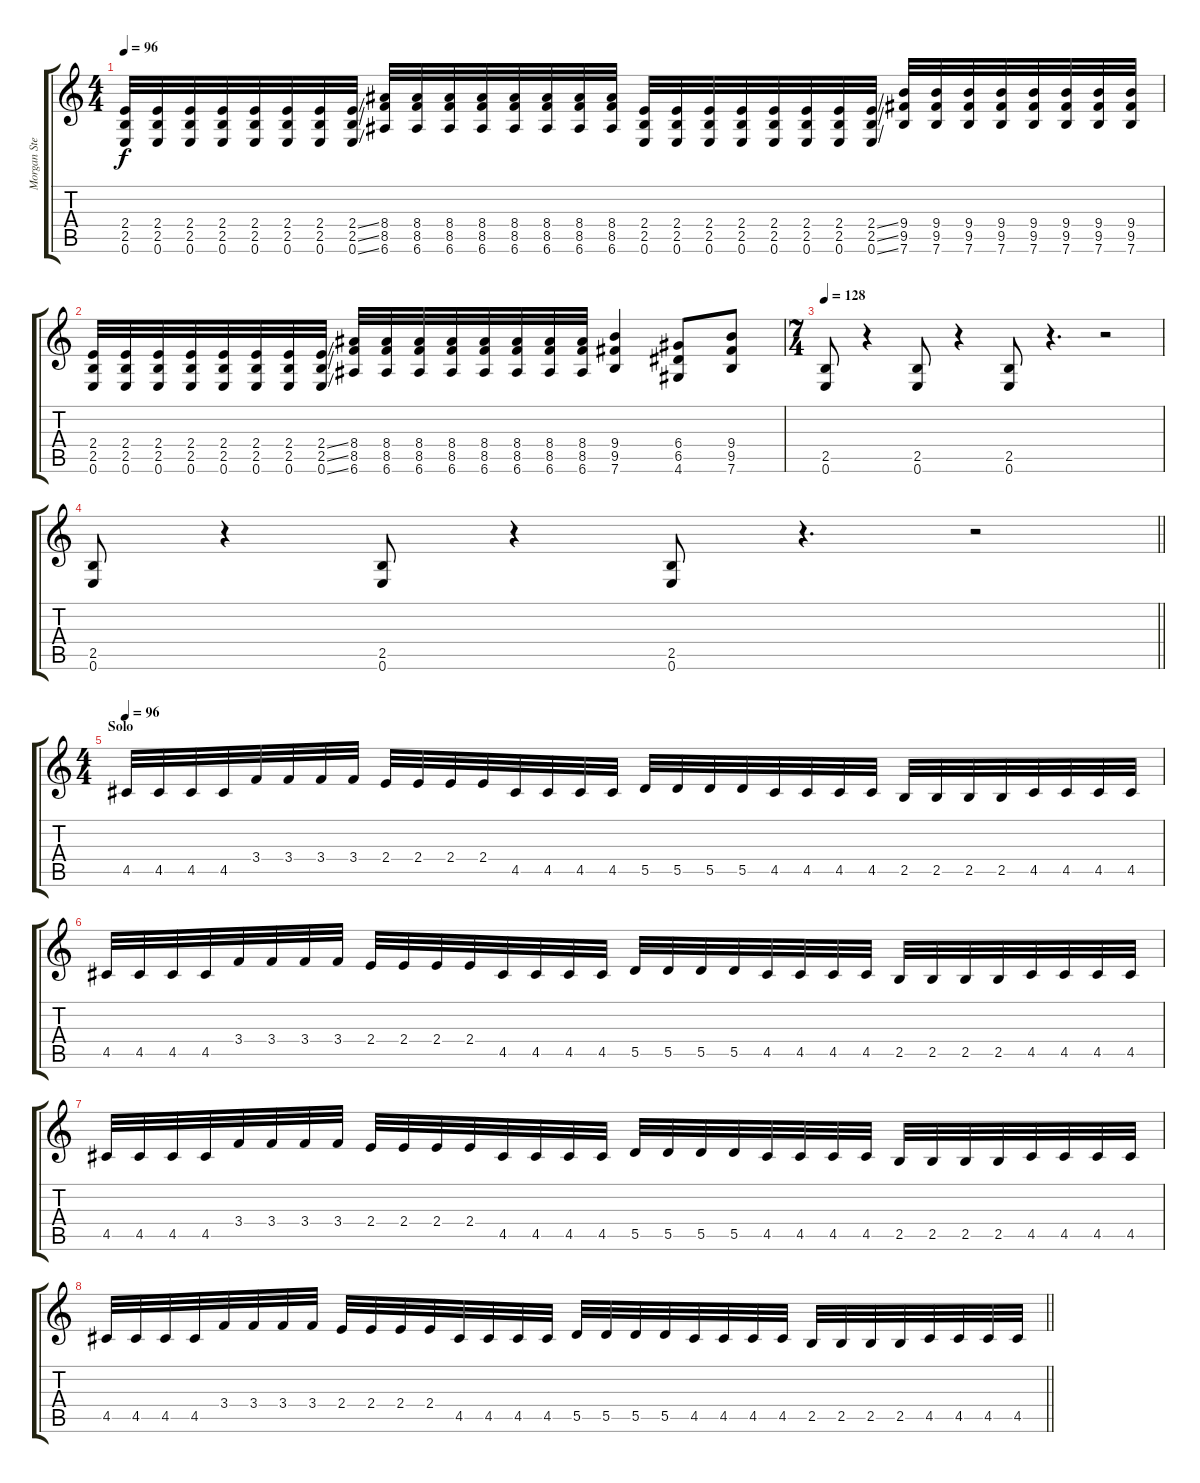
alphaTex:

\track ("Morgan Steinmeyer Håkansson" "Morgan Ste") {instrument distortionguitar}
\staff {score tabs}
\tuning (E4 B3 G3 D3 A2 E2) {hide}
\ts (4 4)
\tempo 96
\clef g2
\ks c
(2.4 2.5 0.6).32{dy f} (2.4 2.5 0.6).32 (2.4 2.5 0.6).32 (2.4 2.5 0.6).32 (2.4 2.5 0.6).32 (2.4 2.5 0.6).32 (2.4 2.5 0.6).32 (2.4{ss} 2.5{ss} 0.6{ss}).32 (8.4 8.5 6.6).32 (8.4 8.5 6.6).32 (8.4 8.5 6.6).32 (8.4 8.5 6.6).32 (8.4 8.5 6.6).32 (8.4 8.5 6.6).32 (8.4 8.5 6.6).32 (8.4 8.5 6.6).32 (2.4 2.5 0.6).32 (2.4 2.5 0.6).32 (2.4 2.5 0.6).32 (2.4 2.5 0.6).32 (2.4 2.5 0.6).32 (2.4 2.5 0.6).32 (2.4 2.5 0.6).32 (2.4{ss} 2.5{ss} 0.6{ss}).32 (9.4 9.5 7.6).32 (9.4 9.5 7.6).32 (9.4 9.5 7.6).32 (9.4 9.5 7.6).32 (9.4 9.5 7.6).32 (9.4 9.5 7.6).32 (9.4 9.5 7.6).32 (9.4 9.5 7.6).32 |
(2.4 2.5 0.6).32 (2.4 2.5 0.6).32 (2.4 2.5 0.6).32 (2.4 2.5 0.6).32 (2.4 2.5 0.6).32 (2.4 2.5 0.6).32 (2.4 2.5 0.6).32 (2.4{ss} 2.5{ss} 0.6{ss}).32 (8.4 8.5 6.6).32 (8.4 8.5 6.6).32 (8.4 8.5 6.6).32 (8.4 8.5 6.6).32 (8.4 8.5 6.6).32 (8.4 8.5 6.6).32 (8.4 8.5 6.6).32 (8.4 8.5 6.6).32 (9.4 9.5 7.6).4 (6.4 6.5 4.6).8 (9.4 9.5 7.6).8 |
\ts (7 4)
\tempo 128
(2.5 0.6).8 r.4 (2.5 0.6).8 r.4 (2.5 0.6).8 r.4{d} r.2 |
\barLineRight lightlight
(2.5 0.6).8 r.4 (2.5 0.6).8 r.4 (2.5 0.6).8 r.4{d} r.2 |
\ts (4 4)
\section ("" "Solo")
\tempo 96
4.5.32 4.5.32 4.5.32 4.5.32 3.4.32 3.4.32 3.4.32 3.4.32 2.4.32 2.4.32 2.4.32 2.4.32 4.5.32 4.5.32 4.5.32 4.5.32 5.5.32 5.5.32 5.5.32 5.5.32 4.5.32 4.5.32 4.5.32 4.5.32 2.5.32 2.5.32 2.5.32 2.5.32 4.5.32 4.5.32 4.5.32 4.5.32 |
4.5.32 4.5.32 4.5.32 4.5.32 3.4.32 3.4.32 3.4.32 3.4.32 2.4.32 2.4.32 2.4.32 2.4.32 4.5.32 4.5.32 4.5.32 4.5.32 5.5.32 5.5.32 5.5.32 5.5.32 4.5.32 4.5.32 4.5.32 4.5.32 2.5.32 2.5.32 2.5.32 2.5.32 4.5.32 4.5.32 4.5.32 4.5.32 |
4.5.32 4.5.32 4.5.32 4.5.32 3.4.32 3.4.32 3.4.32 3.4.32 2.4.32 2.4.32 2.4.32 2.4.32 4.5.32 4.5.32 4.5.32 4.5.32 5.5.32 5.5.32 5.5.32 5.5.32 4.5.32 4.5.32 4.5.32 4.5.32 2.5.32 2.5.32 2.5.32 2.5.32 4.5.32 4.5.32 4.5.32 4.5.32 |
\barLineRight lightlight
4.5.32 4.5.32 4.5.32 4.5.32 3.4.32 3.4.32 3.4.32 3.4.32 2.4.32 2.4.32 2.4.32 2.4.32 4.5.32 4.5.32 4.5.32 4.5.32 5.5.32 5.5.32 5.5.32 5.5.32 4.5.32 4.5.32 4.5.32 4.5.32 2.5.32 2.5.32 2.5.32 2.5.32 4.5.32 4.5.32 4.5.32 4.5.32
